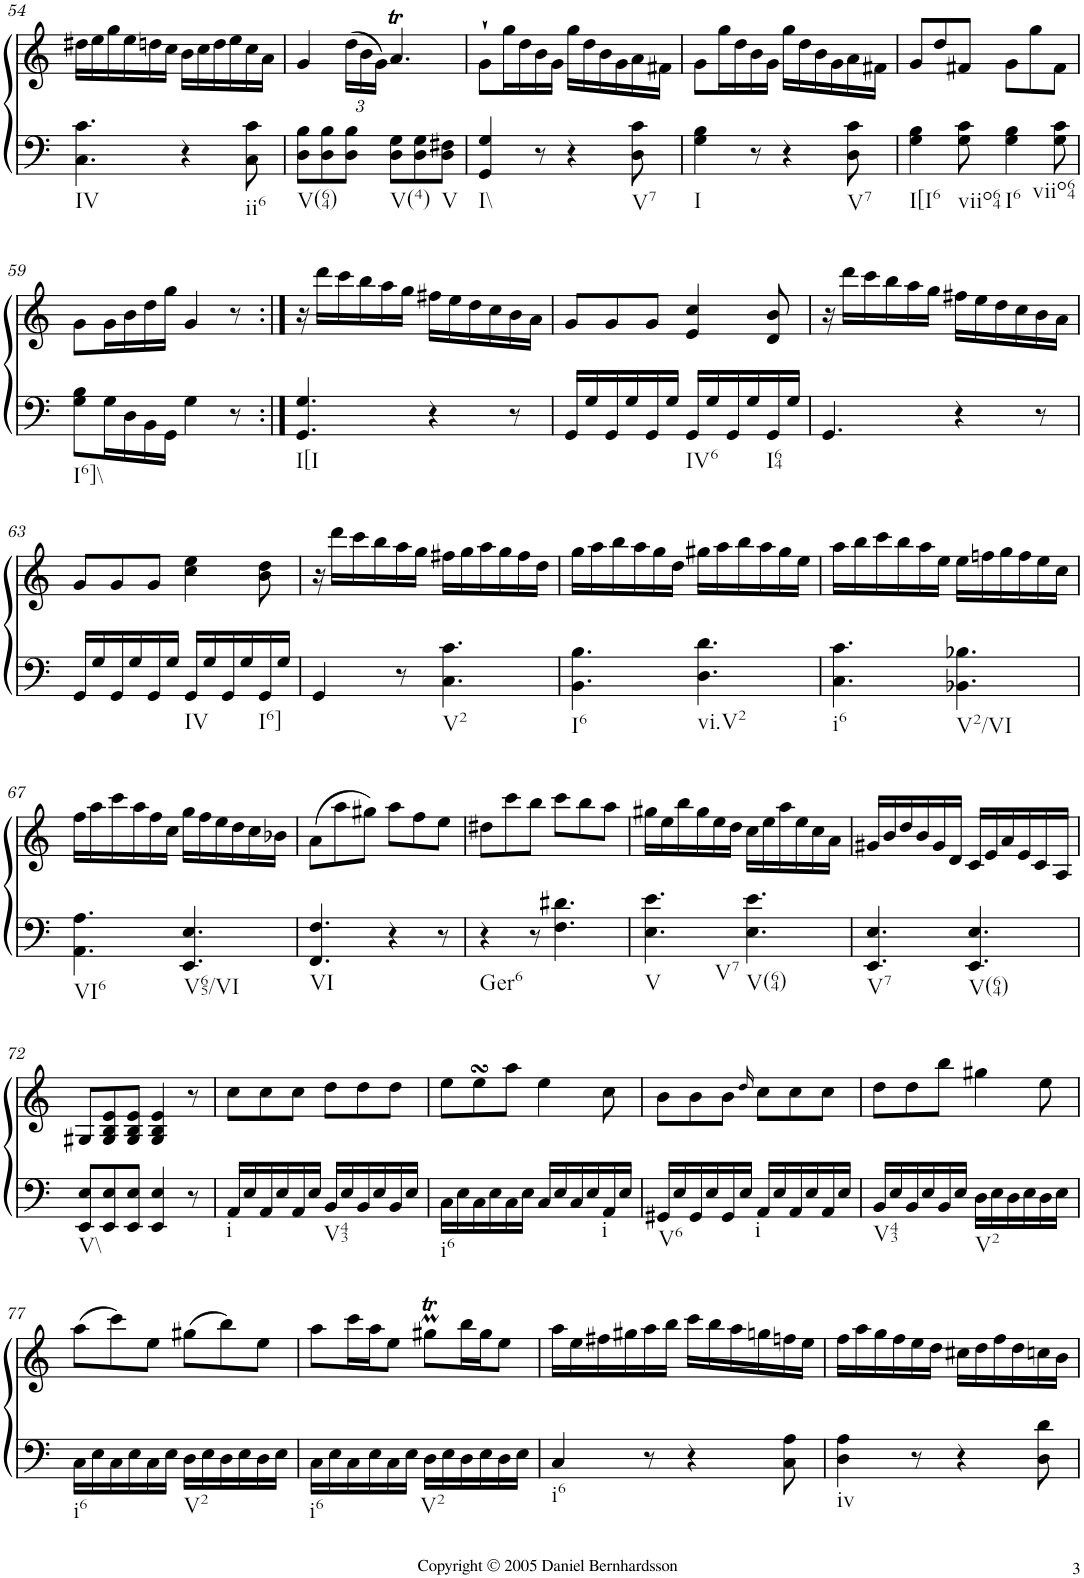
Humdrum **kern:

**kern	**kern
*part1	*part1
*staff2	*staff1
*I"Piano	*
*I'Pno.	*
!!LO:PB:g=z
*clefF4	*clefG2
*k[]	*k[]
*M6/8	*M6/8
=54	=54
!LO:TX:b:t=IV	!
4.C\ 4.c\	16dd#X\LL
.	16ee\
.	16gg\
.	16ee\
.	16ddn\
.	16cc\JJ
4r	16b\LL
.	16cc\
.	16dd\
.	16ee\
!LO:TX:b:t=ii6	!
8C\ 8c\	16cc\
.	16a\JJ
=55	=55
!LO:TX:b:t=V(64)	!
8D\ 8B\L	4g/
8D\ 8B\	.
*	*Xbrackettup
8D\ 8B\J	(24dd\LL
.	24b\
.	24g\JJ)
!LO:TX:b:t=V(4)	!
8D\ 8G\L	4.aT/
8D\ 8G\	.
!LO:TX:b:t=V	!
8D\ 8F#X\J	.
=56	=56
!LO:TX:b:t=I\\	!
4GG/ 4G/	8g`\L
.	16gg\L
.	16dd\
8r	16b\
.	16g\JJ
4r	16gg\LL
.	16dd\
.	16b\
.	16g\
!LO:TX:b:t=V7	!
8D\ 8c\	16a\
.	16f#X\JJ
=57	=57
!LO:TX:b:t=I	!
4G\ 4B\	8g\L
.	16gg\L
.	16dd\
8r	16b\
.	16g\JJ
4r	16gg\LL
.	16dd\
.	16b\
.	16g\
!LO:TX:b:t=V7	!
8D\ 8c\	16a\
.	16f#X\JJ
=58	=58
!LO:TX:b:t=I[I6	!
4G\ 4B\	8g/L
.	8dd/
!LO:TX:b:t=viio64	!
8G\ 8c\	8f#X/J
!LO:TX:b:t=I6	!
4G\ 4B\	8g\L
.	8gg\
!LO:TX:b:t=viio64	!
8G\ 8c\	8f#\J
!!LO:LB:g=z
=59	=59
!LO:TX:b:t=I6]\\	!
8G\ 8B\L	8g\L
16G\L	16g\L
16D\	16b\
16BB\	16dd\
16GG\JJ	16gg\JJ
4G\	4g/
8r	8r
=60:|!	=60:|!
!LO:TX:b:t=I[I	!
4.GG/ 4.G/	16r
.	16ddd\LL
.	16ccc\
.	16bb\
.	16aa\
.	16gg\JJ
4r	16ff#X\LL
.	16ee\
.	16dd\
.	16cc\
8r	16b\
.	16a\JJ
=61	=61
16GG/LL	8g/L
16G/	.
16GG/	8g/
16G/	.
16GG/	8g/J
16G/JJ	.
!LO:TX:b:t=IV6	!
16GG/LL	4e/ 4cc/
16G/	.
16GG/	.
16G/	.
!LO:TX:b:t=I64	!
16GG/	8d/ 8b/
16G/JJ	.
=62	=62
4.GG/	16r
.	16ddd\LL
.	16ccc\
.	16bb\
.	16aa\
.	16gg\JJ
4r	16ff#X\LL
.	16ee\
.	16dd\
.	16cc\
8r	16b\
.	16a\JJ
!!LO:LB:g=z
=63	=63
16GG/LL	8g/L
16G/	.
16GG/	8g/
16G/	.
16GG/	8g/J
16G/JJ	.
!LO:TX:b:t=IV	!
16GG/LL	4cc\ 4ee\
16G/	.
16GG/	.
16G/	.
!LO:TX:b:t=I6]	!
16GG/	8b\ 8dd\
16G/JJ	.
=64	=64
4GG/	16r
.	16ddd\LL
.	16ccc\
.	16bb\
8r	16aa\
.	16gg\JJ
!LO:TX:b:t=V2	!
4.C\ 4.c\	16ff#X\LL
.	16gg\
.	16aa\
.	16gg\
.	16ff#\
.	16dd\JJ
=65	=65
!LO:TX:b:t=I6	!
4.BB\ 4.B\	16gg\LL
.	16aa\
.	16bb\
.	16aa\
.	16gg\
.	16dd\JJ
!LO:TX:b:t=vi.V2	!
4.D\ 4.d\	16gg#X\LL
.	16aa\
.	16bb\
.	16aa\
.	16gg#\
.	16ee\JJ
=66	=66
!LO:TX:b:t=i6	!
4.C\ 4.c\	16aa\LL
.	16bb\
.	16ccc\
.	16bb\
.	16aa\
.	16ee\JJ
!LO:TX:b:t=V2/VI	!
4.BB-X\ 4.B-X\	16ee\LL
.	16ffn\
.	16gg\
.	16ff\
.	16ee\
.	16cc\JJ
!!LO:LB:g=z
=67	=67
!LO:TX:b:t=VI6	!
4.AA\ 4.A\	16ff\LL
.	16aa\
.	16ccc\
.	16aa\
.	16ff\
.	16cc\JJ
!LO:TX:b:t=V65/VI	!
4.EE/ 4.E/	16gg\LL
.	16ff\
.	16ee\
.	16dd\
.	16cc\
.	16b-X\JJ
=68	=68
!LO:TX:b:t=VI	!
4.FF/ 4.F/	(8a\L
.	8aa\
.	8gg#X\J)
4r	8aa\L
.	8ff\
8r	8ee\J
=69	=69
!LO:TX:b:t=Ger6	!
4r	8dd#X\L
.	8ccc\
8r	8bb\J
4.F\ 4.d#X\	8ccc\L
.	8bb\
.	8aa\J
=70	=70
!LO:TX:b:t=V	!
!LO:TX:b:t=V7	!
4.E\ 4.e\	16gg#X\LL
.	16ee\
.	16bb\
.	16gg#\
.	16ee\
.	16dd\JJ
!LO:TX:b:t=V(64)	!
4.E\ 4.e\	16cc\LL
.	16ee\
.	16aa\
.	16ee\
.	16cc\
.	16a\JJ
=71	=71
!LO:TX:b:t=V7	!
4.EE/ 4.E/	16g#X/LL
.	16b/
.	16dd/
.	16b/
.	16g#/
.	16d/JJ
!LO:TX:b:t=V(64)	!
4.EE/ 4.E/	16c/LL
.	16e/
.	16a/
.	16e/
.	16c/
.	16A/JJ
!!LO:LB:g=z
=72	=72
!LO:TX:b:t=V\\	!
8EE/ 8E/L	8G#X/L
8EE/ 8E/	8G#/ 8B/ 8e/
8EE/ 8E/J	8G#/ 8B/ 8e/J
4EE/ 4E/	4G#/ 4B/ 4e/
8r	8r
=73	=73
!LO:TX:b:t=i	!
16AA/LL	8cc\L
16E/	.
16AA/	8cc\
16E/	.
16AA/	8cc\J
16E/JJ	.
!LO:TX:b:t=V43	!
16BB/LL	8dd\L
16E/	.
16BB/	8dd\
16E/	.
16BB/	8dd\J
16E/JJ	.
=74	=74
!LO:TX:b:t=i6	!
16C\LL	8ee\L
16E\	.
16C\	8eesSsS\
16E\	.
16C\	8aa\J
16E\JJ	.
16C/LL	4ee\
16E/	.
16C/	.
16E/	.
!LO:TX:b:t=i	!
16AA/	8cc\
16E/JJ	.
=75	=75
!LO:TX:b:t=V6	!
16GG#X/LL	8b\L
16E/	.
16GG#/	8b\
16E/	.
16GG#/	8b\J
16E/JJ	.
.	16qdd/
!LO:TX:b:t=i	!
16AA/LL	8cc\L
16E/	.
16AA/	8cc\
16E/	.
16AA/	8cc\J
16E/JJ	.
=76	=76
!LO:TX:b:t=V43	!
16BB/LL	8dd\L
16E/	.
16BB/	8dd\
16E/	.
16BB/	8bb\J
16E/JJ	.
!LO:TX:b:t=V2	!
16D\LL	4gg#X\
16E\	.
16D\	.
16E\	.
16D\	8ee\
16E\JJ	.
!!LO:LB:g=z
=77	=77
!LO:TX:b:t=i6	!
16C\LL	(8aa\L
16E\	.
16C\	8ccc\)
16E\	.
16C\	8ee\J
16E\JJ	.
!LO:TX:b:t=V2	!
16D\LL	(8gg#X\L
16E\	.
16D\	8bb\)
16E\	.
16D\	8ee\J
16E\JJ	.
=78	=78
!LO:TX:b:t=i6	!
16C\LL	8aa\L
16E\	.
16C\	16ccc\L
16E\	16aa\J
16C\	8ee\J
16E\JJ	.
!LO:TX:b:t=V2	!
16D\LL	8gg#Xmt\L
16E\	.
16D\	16bb\L
16E\	16gg#\J
16D\	8ee\J
16E\JJ	.
=79	=79
!LO:TX:b:t=i6	!
4C/	16aa\LL
.	16ee\
.	16ff#X\
.	16gg#X\
8r	16aa\
.	16bb\JJ
4r	16ccc\LL
.	16bb\
.	16aa\
.	16ggn\
8C\ 8A\	16ffn\
.	16ee\JJ
=80	=80
!LO:TX:b:t=iv	!
4D\ 4A\	16ff\LL
.	16aa\
.	16gg\
.	16ff\
8r	16ee\
.	16dd\JJ
4r	16cc#X\LL
.	16dd\
.	16ff\
.	16dd\
8D\ 8d\	16ccn\
.	16b\JJ
=	=
*-	*-
